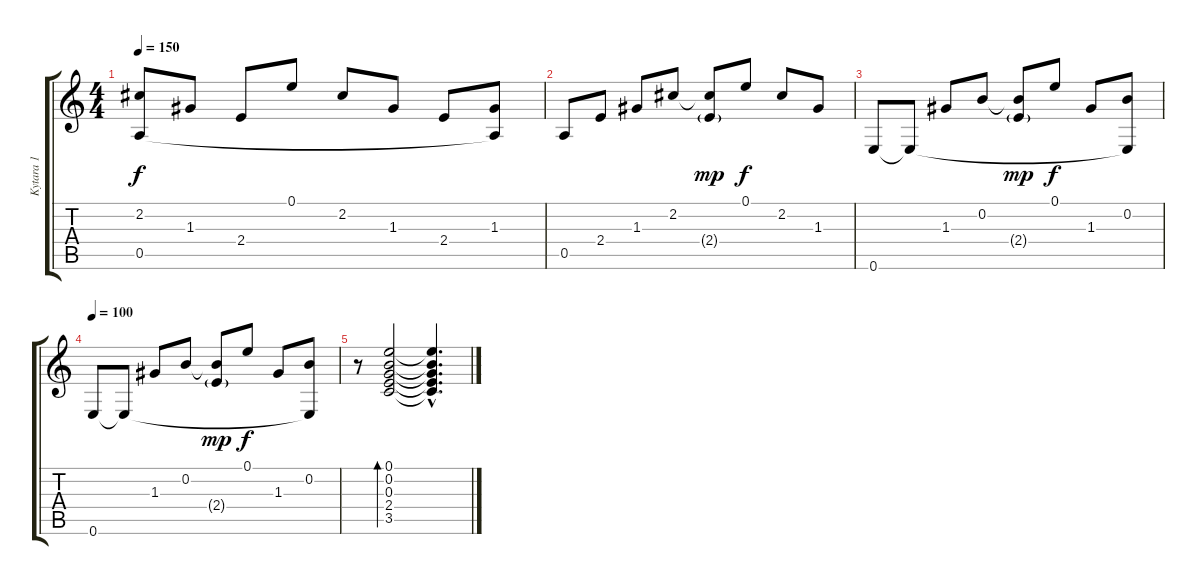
\track ("Kytara 1" "Kytara 1") {instrument acousticguitarsteel}
\staff {score tabs}
\tuning (E4 B3 G3 D3 A2 E2) {hide}
\ts (4 4)
\tempo 150
\clef g2
\ks c
(2.2 0.5).8{dy f} 1.3.8 2.4.8 0.1.8 2.2.8 1.3.8 2.4.8 (1.3 0.5{t}).8 |
0.5.8 2.4.8 1.3.8 2.2.8 (2.2{t} 2.4{g}).8{dy mp} 0.1.8{dy f} 2.2.8 1.3.8 |
0.6.8 0.6{t}.8 1.3.8 0.2.8 (0.2{t} 2.4{g}).8{dy mp} 0.1.8{dy f} 1.3.8 (0.2 0.6{t}).8 |
\tempo 100
0.6.8 0.6{t}.8 1.3.8 0.2.8 (0.2{t} 2.4{g}).8{dy mp} 0.1.8{dy f} 1.3.8 (0.2 0.6{t}).8 |
r.8 (0.1 0.2 0.3 2.4 3.5).2{bd 120} (0.1{hac t} 0.2{hac t} 0.3{hac t} 2.4{hac t} 3.5{hac t}).4{d}
